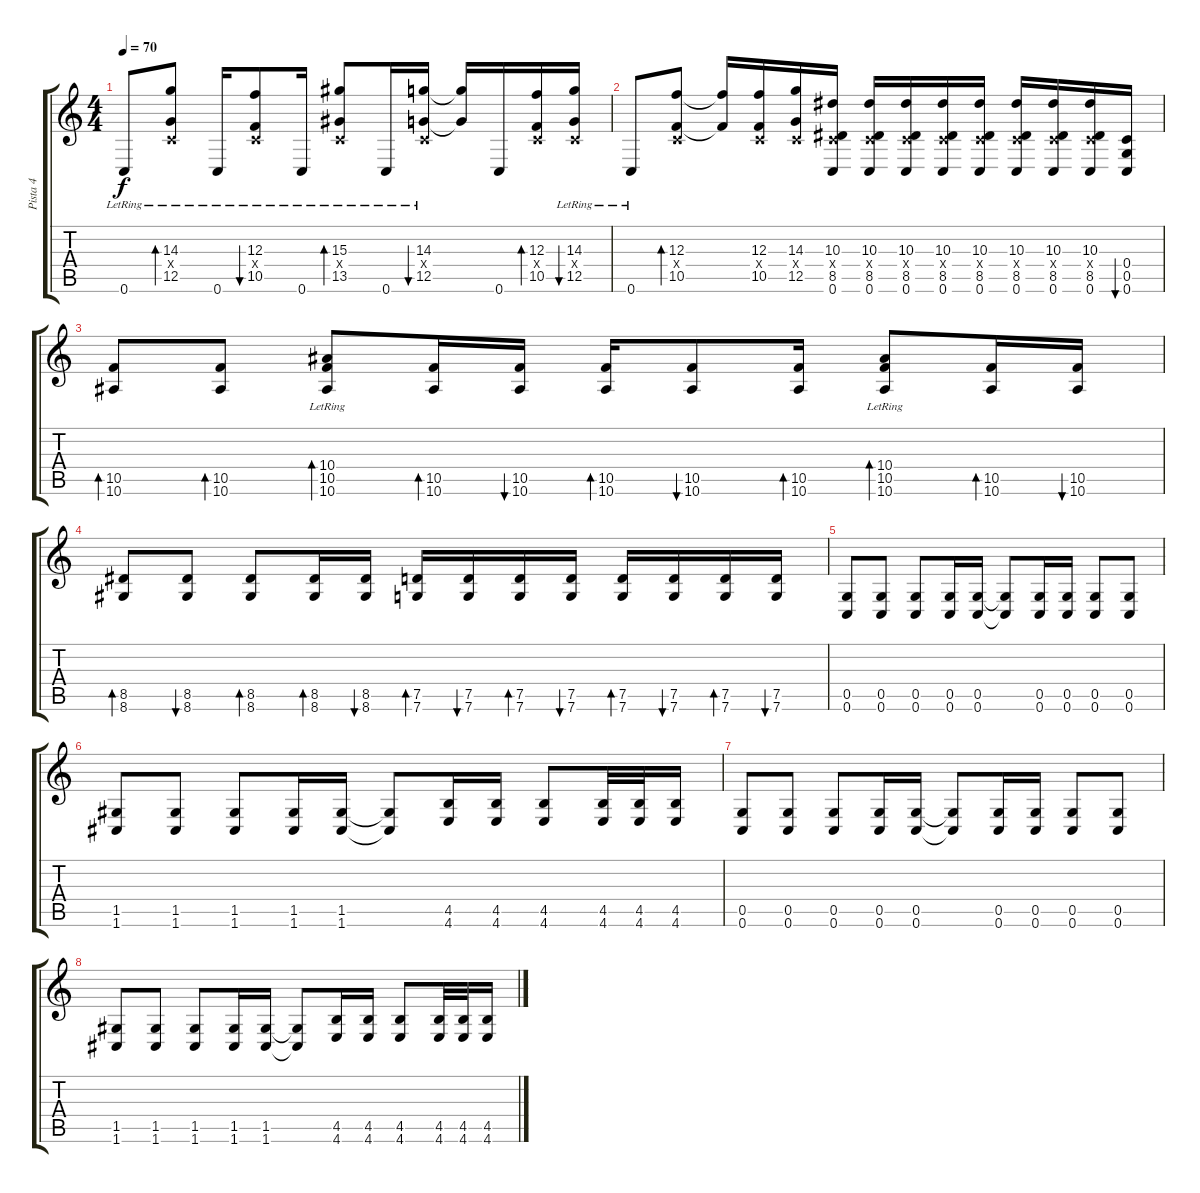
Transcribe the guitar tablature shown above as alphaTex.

\track ("Pista 4" "Pista 4") {instrument acousticguitarsteel}
\staff {score tabs}
\tuning (D4 A3 F3 C3 G2 C2) {hide}
\ts (4 4)
\tempo 70
\clef g2
\ks c
0.6{lr}.8{dy f instrument distortionguitar} (14.3{lr} 0.4{x} 12.5{lr}).8{bd 60} 0.6{lr}.16 (12.3{lr} 0.4{x} 10.5{lr}).8{bu 60} 0.6{lr}.16 (15.3{lr} 0.4{x} 13.5{lr}).8{bd 60} 0.6{lr}.16 (14.3{lr} 0.4{x} 12.5{lr}).16{bu 60} (14.3{t} 12.5{t}).16 0.6.16 (12.3 0.4{x} 10.5).16{bd 60} (14.3{lr} 0.4{x} 12.5{lr}).16{bu 60} |
0.6{lr}.8 (12.3 0.4{x} 10.5).8{bd 60} (12.3{t} 10.5{t}).16 (12.3 0.4{x} 10.5).16 (14.3 0.4{x} 12.5).16 (10.3 0.4{x} 8.5 0.6).16 (10.3 0.4{x} 8.5 0.6).16 (10.3 0.4{x} 8.5 0.6).16 (10.3 0.4{x} 8.5 0.6).16 (10.3 0.4{x} 8.5 0.6).16 (10.3 0.4{x} 8.5 0.6).16 (10.3 0.4{x} 8.5 0.6).16 (10.3 0.4{x} 8.5 0.6).16 (0.4 0.5 0.6).16{bu 60} |
(10.5 10.6).8{bd 60 instrument acousticguitarsteel} (10.5 10.6).8{bd 60} (10.4{lr} 10.5 10.6).8{bd 60} (10.5 10.6).16{bd 60} (10.5 10.6).16{bu 60} (10.5 10.6).16{bd 60} (10.5 10.6).8{bu 60} (10.5 10.6).16{bd 60} (10.4{lr} 10.5 10.6).8{bd 60} (10.5 10.6).16{bd 60} (10.5 10.6).16{bu 60} |
(8.5 8.6).8{bd 60} (8.5 8.6).8{bu 60} (8.5 8.6).8{bd 60} (8.5 8.6).16{bd 60} (8.5 8.6).16{bu 60} (7.5 7.6).16{bd 60} (7.5 7.6).16{bu 60} (7.5 7.6).16{bd 60} (7.5 7.6).16{bu 60} (7.5 7.6).16{bd 60} (7.5 7.6).16{bu 60} (7.5 7.6).16{bd 60} (7.5 7.6).16{bu 60} |
(0.5 0.6).8{volume 13 instrument distortionguitar} (0.5 0.6).8 (0.5 0.6).8 (0.5 0.6).16 (0.5 0.6).16 (0.5{t} 0.6{t}).8 (0.5 0.6).16 (0.5 0.6).16 (0.5 0.6).8 (0.5 0.6).8 |
(1.5 1.6).8{volume 13 instrument distortionguitar} (1.5 1.6).8 (1.5 1.6).8 (1.5 1.6).16 (1.5 1.6).16 (1.5{t} 1.6{t}).8 (4.5 4.6).16 (4.5 4.6).16 (4.5 4.6).8 (4.5 4.6).32 (4.5 4.6).32 (4.5 4.6).16 |
(0.5 0.6).8{volume 13 instrument distortionguitar} (0.5 0.6).8 (0.5 0.6).8 (0.5 0.6).16 (0.5 0.6).16 (0.5{t} 0.6{t}).8 (0.5 0.6).16 (0.5 0.6).16 (0.5 0.6).8 (0.5 0.6).8 |
(1.5 1.6).8{volume 13 instrument distortionguitar} (1.5 1.6).8 (1.5 1.6).8 (1.5 1.6).16 (1.5 1.6).16 (1.5{t} 1.6{t}).8 (4.5 4.6).16 (4.5 4.6).16 (4.5 4.6).8 (4.5 4.6).32 (4.5 4.6).32 (4.5 4.6).16
